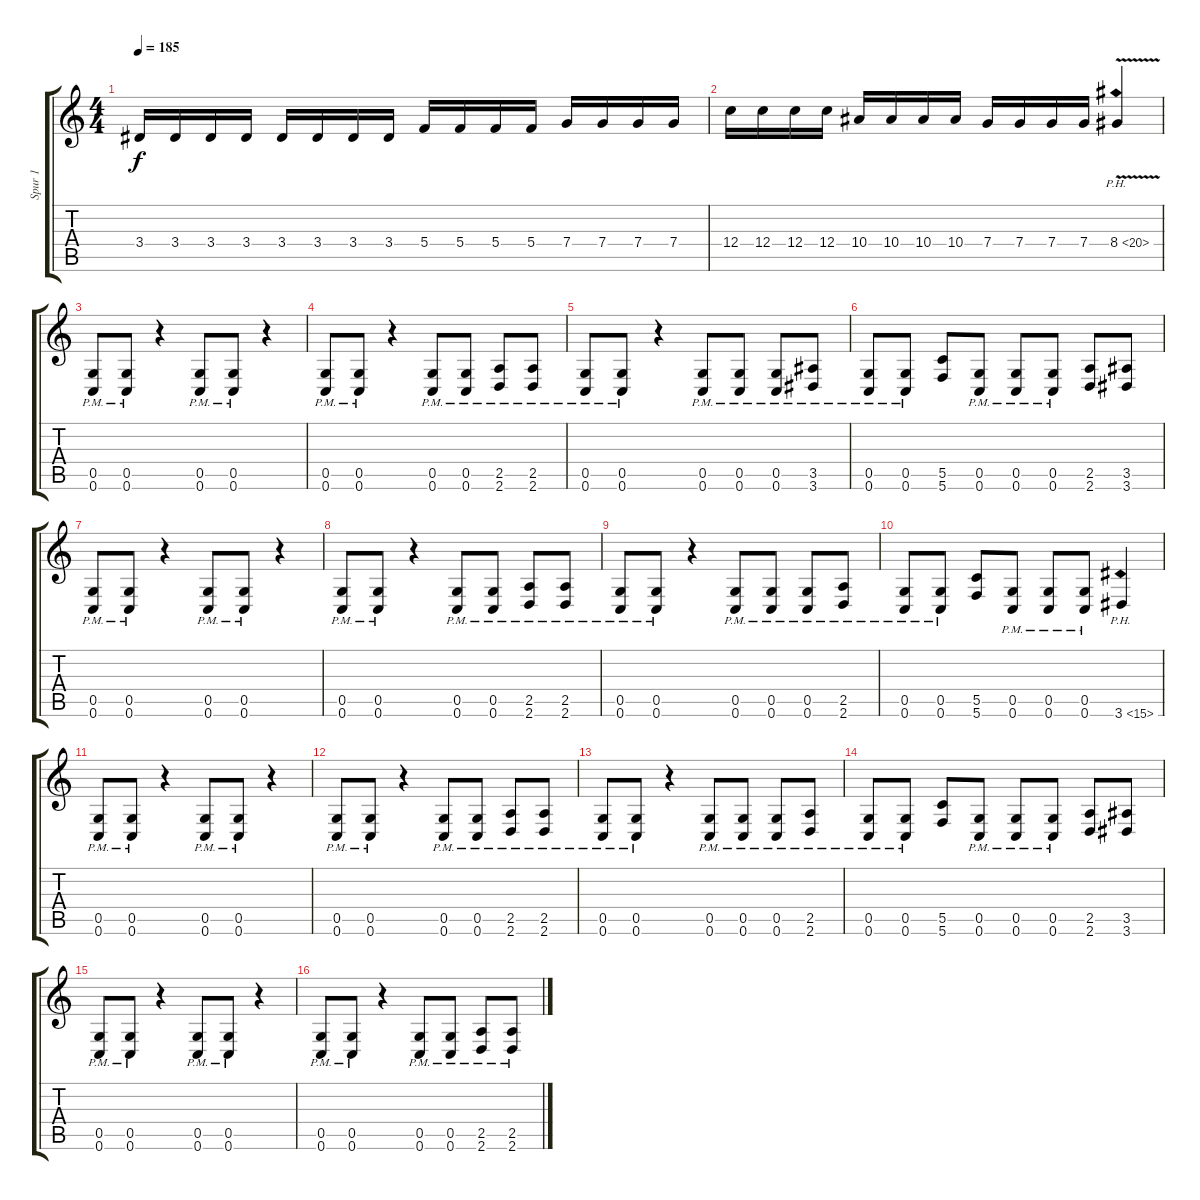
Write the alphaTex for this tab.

\track ("Spur 1" "Spur 1") {instrument overdrivenguitar}
\staff {score tabs}
\tuning (D4 A3 F3 C3 G2 C2) {hide}
\ts (4 4)
\tempo 185
\clef g2
\ks c
3.4.16{dy f} 3.4.16 3.4.16 3.4.16 3.4.16 3.4.16 3.4.16 3.4.16 5.4.16 5.4.16 5.4.16 5.4.16 7.4.16 7.4.16 7.4.16 7.4.16 |
12.4.16 12.4.16 12.4.16 12.4.16 10.4.16 10.4.16 10.4.16 10.4.16 7.4.16 7.4.16 7.4.16 7.4.16 8.4{ph 12 v}.4{instrument guitarharmonics} |
(0.5{pm} 0.6{pm}).8{instrument overdrivenguitar} (0.5{pm} 0.6{pm}).8 r.4 (0.5{pm} 0.6{pm}).8 (0.5{pm} 0.6{pm}).8 r.4 |
(0.5{pm} 0.6{pm}).8{instrument overdrivenguitar} (0.5{pm} 0.6{pm}).8 r.4 (0.5{pm} 0.6{pm}).8 (0.5{pm} 0.6{pm}).8 (2.5{pm} 2.6{pm}).8 (2.5{pm} 2.6).8 |
(0.5{pm} 0.6{pm}).8{instrument overdrivenguitar} (0.5{pm} 0.6{pm}).8 r.4 (0.5{pm} 0.6{pm}).8 (0.5{pm} 0.6{pm}).8 (0.5{pm} 0.6{pm}).8 (3.5{pm} 3.6{pm}).8 |
(0.5{pm} 0.6{pm}).8{instrument overdrivenguitar} (0.5{pm} 0.6{pm}).8 (5.5 5.6).8 (0.5{pm} 0.6{pm}).8 (0.5{pm} 0.6{pm}).8 (0.5{pm} 0.6{pm}).8 (2.5 2.6).8 (3.5 3.6).8 |
(0.5{pm} 0.6{pm}).8{instrument overdrivenguitar} (0.5{pm} 0.6{pm}).8 r.4 (0.5{pm} 0.6{pm}).8 (0.5{pm} 0.6{pm}).8 r.4 |
(0.5{pm} 0.6{pm}).8{instrument overdrivenguitar} (0.5{pm} 0.6{pm}).8 r.4 (0.5{pm} 0.6{pm}).8 (0.5{pm} 0.6{pm}).8 (2.5{pm} 2.6{pm}).8 (2.5{pm} 2.6).8 |
(0.5{pm} 0.6{pm}).8{instrument overdrivenguitar} (0.5{pm} 0.6{pm}).8 r.4 (0.5{pm} 0.6{pm}).8 (0.5{pm} 0.6{pm}).8 (0.5{pm} 0.6{pm}).8 (2.5{pm} 2.6{pm}).8 |
(0.5{pm} 0.6{pm}).8{instrument overdrivenguitar} (0.5{pm} 0.6{pm}).8 (5.5 5.6).8 (0.5{pm} 0.6{pm}).8 (0.5{pm} 0.6{pm}).8 (0.5{pm} 0.6{pm}).8 3.6{ph 12}.4{instrument guitarharmonics} |
(0.5{pm} 0.6{pm}).8{instrument overdrivenguitar} (0.5{pm} 0.6{pm}).8 r.4 (0.5{pm} 0.6{pm}).8 (0.5{pm} 0.6{pm}).8 r.4 |
(0.5{pm} 0.6{pm}).8{instrument overdrivenguitar} (0.5{pm} 0.6{pm}).8 r.4 (0.5{pm} 0.6{pm}).8 (0.5{pm} 0.6{pm}).8 (2.5{pm} 2.6{pm}).8 (2.5{pm} 2.6).8 |
(0.5{pm} 0.6{pm}).8{instrument overdrivenguitar} (0.5{pm} 0.6{pm}).8 r.4 (0.5{pm} 0.6{pm}).8 (0.5{pm} 0.6{pm}).8 (0.5{pm} 0.6{pm}).8 (2.5{pm} 2.6{pm}).8 |
(0.5{pm} 0.6{pm}).8{instrument overdrivenguitar} (0.5{pm} 0.6{pm}).8 (5.5 5.6).8 (0.5{pm} 0.6{pm}).8 (0.5{pm} 0.6{pm}).8 (0.5{pm} 0.6{pm}).8 (2.5 2.6).8 (3.5 3.6).8 |
(0.5{pm} 0.6{pm}).8{instrument overdrivenguitar} (0.5{pm} 0.6{pm}).8 r.4 (0.5{pm} 0.6{pm}).8 (0.5{pm} 0.6{pm}).8 r.4 |
(0.5{pm} 0.6{pm}).8{instrument overdrivenguitar} (0.5{pm} 0.6{pm}).8 r.4 (0.5{pm} 0.6{pm}).8 (0.5{pm} 0.6{pm}).8 (2.5{pm} 2.6{pm}).8 (2.5{pm} 2.6).8
